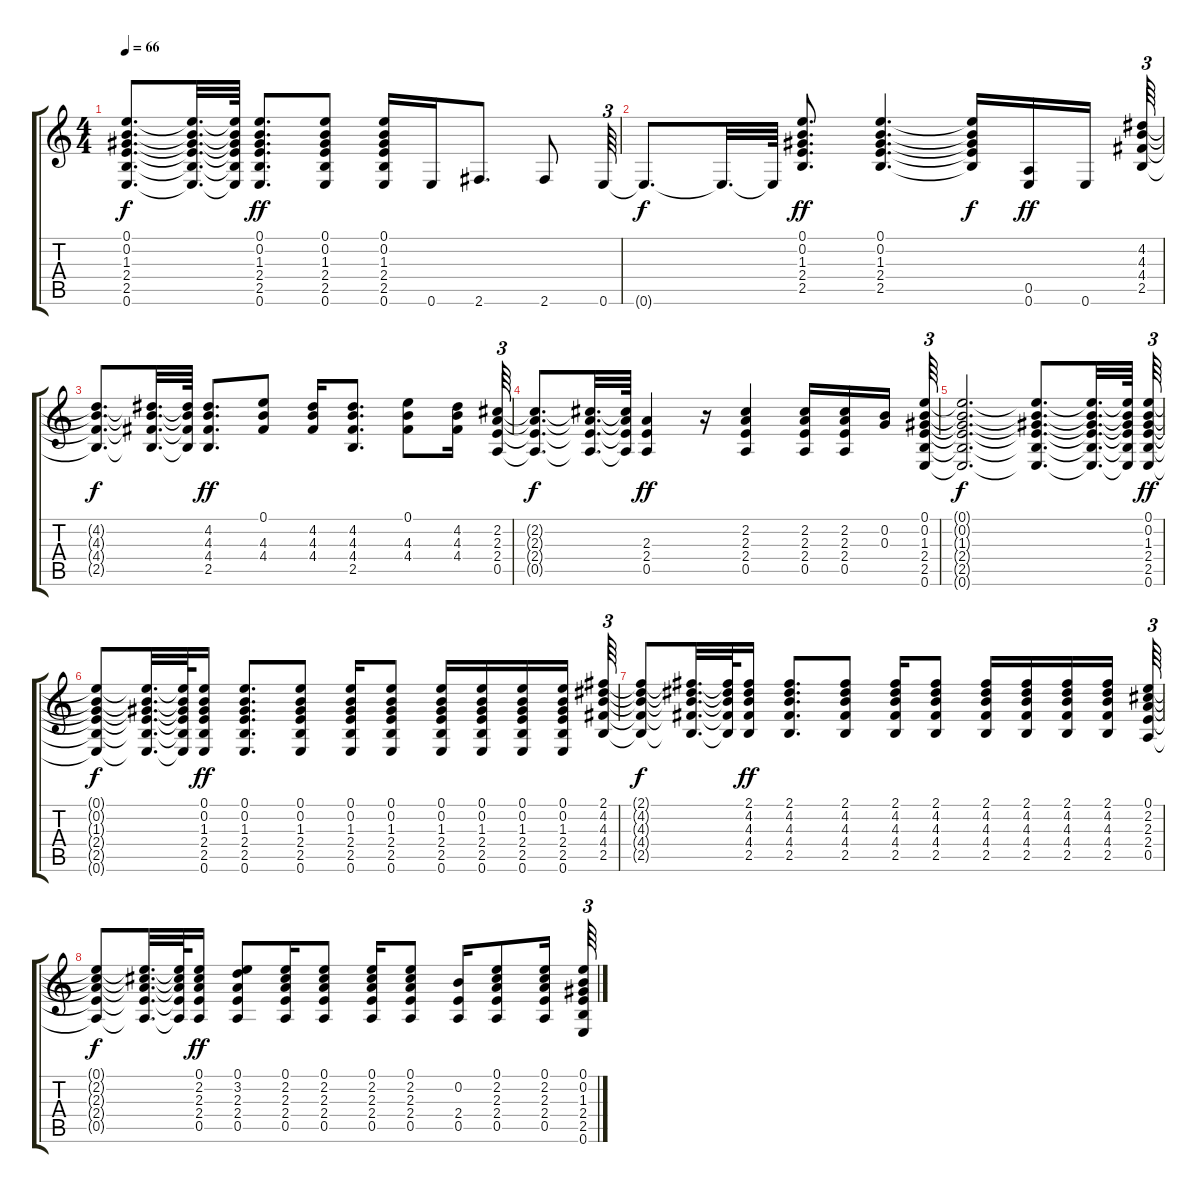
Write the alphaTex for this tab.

\track "" {instrument electricguitarclean}
\staff {score tabs}
\tuning (E4 B3 G3 D3 A2 E2) {hide}
\ts (4 4)
\tempo 66
\clef g2
\ks c
(0.1{t} 0.2{t} 1.3{t} 2.4{t} 2.5{t} 0.6{t}).8{d dy f} (0.1{t} 0.2{t} 1.3{t} 2.4{t} 2.5{t} 0.6{t}).32{d} (0.1{t} 0.2{t} 1.3{t} 2.4{t} 2.5{t} 0.6{t}).64 (0.1 0.2 1.3 2.4 2.5 0.6).8{d dy ff} (0.1 0.2 1.3 2.4 2.5 0.6).8 (0.1 0.2 1.3 2.4 2.5 0.6).16 0.6.16 2.6.8{d} 2.6.8 0.6.64{tu (3 2)} |
0.6{t}.8{d dy f} 0.6{t}.32{d} 0.6{t}.64 (0.1 0.2 1.3 2.4 2.5).8{d dy ff} (0.1 0.2 1.3 2.4 2.5).4{d} (0.1{t} 0.2{t} 1.3{t} 2.4{t} 2.5{t}).16{dy f} (0.5 0.6).16{dy ff} 0.6.16 (4.2 4.3 4.4 2.5).64{tu (3 2)} |
(4.2{t} 4.3{t} 4.4{t} 2.5{t}).8{d dy f} (4.2{t} 4.3{t} 4.4{t} 2.5{t}).32{d} (4.2{t} 4.3{t} 4.4{t} 2.5{t}).64 (4.2 4.3 4.4 2.5).8{d dy ff} (0.1 4.3 4.4).8 (4.2 4.3 4.4).16 (4.2 4.3 4.4 2.5).8{d} (0.1 4.3 4.4).8 (4.2 4.3 4.4).16 (2.2 2.3 2.4 0.5).64{tu (3 2)} |
(2.2{t} 2.3{t} 2.4{t} 0.5{t}).8{d dy f} (2.2{t} 2.3{t} 2.4{t} 0.5{t}).32{d} (2.2{t} 2.3{t} 2.4{t} 0.5{t}).64 (2.3 2.4 0.5).4{dy ff} r.16 (2.2 2.3 2.4 0.5).4 (2.2 2.3 2.4 0.5).16 (2.2 2.3 2.4 0.5).16 (0.2 0.3).16 (0.1 0.2 1.3 2.4 2.5 0.6).64{tu (3 2)} |
(0.1{t} 0.2{t} 1.3{t} 2.4{t} 2.5{t} 0.6{t}).2{d dy f} (0.1{t} 0.2{t} 1.3{t} 2.4{t} 2.5{t} 0.6{t}).8{d} (0.1{t} 0.2{t} 1.3{t} 2.4{t} 2.5{t} 0.6{t}).32{d} (0.1{t} 0.2{t} 1.3{t} 2.4{t} 2.5{t} 0.6{t}).64 (0.1 0.2 1.3 2.4 2.5 0.6).64{tu (3 2) dy ff} |
(0.1{t} 0.2{t} 1.3{t} 2.4{t} 2.5{t} 0.6{t}).8{dy f} (0.1{t} 0.2{t} 1.3{t} 2.4{t} 2.5{t} 0.6{t}).32{d} (0.1{t} 0.2{t} 1.3{t} 2.4{t} 2.5{t} 0.6{t}).64 (0.1 0.2 1.3 2.4 2.5 0.6).16{dy ff} (0.1 0.2 1.3 2.4 2.5 0.6).8{d} (0.1 0.2 1.3 2.4 2.5 0.6).8 (0.1 0.2 1.3 2.4 2.5 0.6).16 (0.1 0.2 1.3 2.4 2.5 0.6).8 (0.1 0.2 1.3 2.4 2.5 0.6).16 (0.1 0.2 1.3 2.4 2.5 0.6).16 (0.1 0.2 1.3 2.4 2.5 0.6).16 (0.1 0.2 1.3 2.4 2.5 0.6).16 (2.1 4.2 4.3 4.4 2.5).64{tu (3 2)} |
(2.1{t} 4.2{t} 4.3{t} 4.4{t} 2.5{t}).8{dy f} (2.1{t} 4.2{t} 4.3{t} 4.4{t} 2.5{t}).32{d} (2.1{t} 4.2{t} 4.3{t} 4.4{t} 2.5{t}).64 (2.1 4.2 4.3 4.4 2.5).16{dy ff} (2.1 4.2 4.3 4.4 2.5).8{d} (2.1 4.2 4.3 4.4 2.5).8 (2.1 4.2 4.3 4.4 2.5).16 (2.1 4.2 4.3 4.4 2.5).8 (2.1 4.2 4.3 4.4 2.5).16 (2.1 4.2 4.3 4.4 2.5).16 (2.1 4.2 4.3 4.4 2.5).16 (2.1 4.2 4.3 4.4 2.5).16 (0.1 2.2 2.3 2.4 0.5).64{tu (3 2)} |
(0.1{t} 2.2{t} 2.3{t} 2.4{t} 0.5{t}).8{dy f} (0.1{t} 2.2{t} 2.3{t} 2.4{t} 0.5{t}).32{d} (0.1{t} 2.2{t} 2.3{t} 2.4{t} 0.5{t}).64 (0.1 2.2 2.3 2.4 0.5).16{dy ff} (0.1 3.2 2.3 2.4 0.5).8 (0.1 2.2 2.3 2.4 0.5).16 (0.1 2.2 2.3 2.4 0.5).8 (0.1 2.2 2.3 2.4 0.5).16 (0.1 2.2 2.3 2.4 0.5).8 (0.2 2.4 0.5).16 (0.1 2.2 2.3 2.4 0.5).8 (0.1 2.2 2.3 2.4 0.5).16 (0.1 0.2 1.3 2.4 2.5 0.6).64{tu (3 2)}
